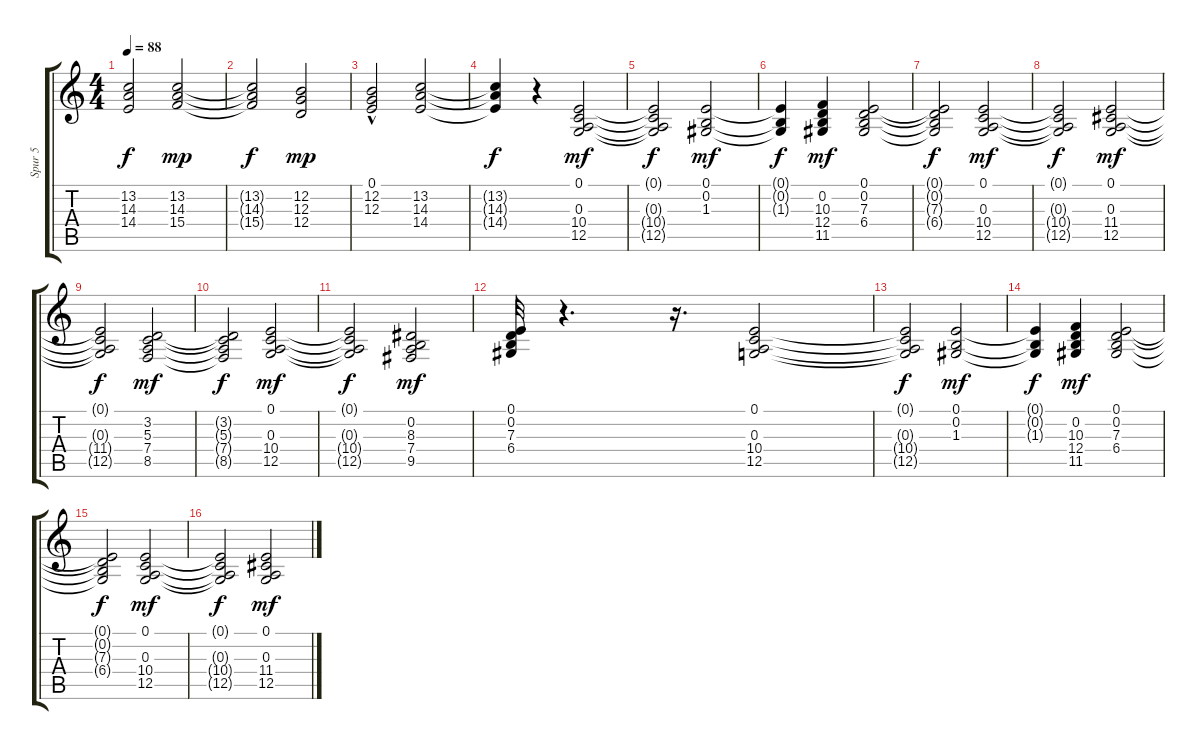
\track ("Spur 5" "Spur 5") {instrument stringensemble1}
\staff {score tabs}
\tuning (E4 B3 G3 D3 A2 E2) {hide}
\ts (4 4)
\tempo 88
\clef g2
\ks c
(13.2{t} 14.3{t} 14.4{t}).2{dy f} (13.2 14.3 15.4).2{dy mp} |
(13.2{t} 14.3{t} 15.4{t}).2{dy f} (12.2 12.3 12.4).2{dy mp} |
(0.1 12.2{hac} 12.3{hac}).2 (13.2 14.3 14.4).2 |
(13.2{t} 14.3{t} 14.4{t}).4{dy f} r.4 (0.1 0.3 10.4 12.5).2{dy mf} |
(0.1{t} 0.3{t} 10.4{t} 12.5{t}).2{dy f} (0.1 0.2 1.3).2{dy mf} |
(0.1{t} 0.2{t} 1.3{t}).4{dy f} (0.2 10.3 12.4 11.5).4{dy mf} (0.1 0.2 7.3 6.4).2 |
(0.1{t} 0.2{t} 7.3{t} 6.4{t}).2{dy f} (0.1 0.3 10.4 12.5).2{dy mf} |
(0.1{t} 0.3{t} 10.4{t} 12.5{t}).2{dy f} (0.1 0.3 11.4 12.5).2{dy mf} |
(0.1{t} 0.3{t} 11.4{t} 12.5{t}).2{dy f} (3.2 5.3 7.4 8.5).2{dy mf} |
(3.2{t} 5.3{t} 7.4{t} 8.5{t}).2{dy f} (0.1 0.3 10.4 12.5).2{dy mf} |
(0.1{t} 0.3{t} 10.4{t} 12.5{t}).2{dy f} (0.2 8.3 7.4 9.5).2{dy mf} |
(0.1 0.2 7.3 6.4).32 r.4{d} r.16{d} (0.1 0.3 10.4 12.5).2 |
(0.1{t} 0.3{t} 10.4{t} 12.5{t}).2{dy f} (0.1 0.2 1.3).2{dy mf} |
(0.1{t} 0.2{t} 1.3{t}).4{dy f} (0.2 10.3 12.4 11.5).4{dy mf} (0.1 0.2 7.3 6.4).2 |
(0.1{t} 0.2{t} 7.3{t} 6.4{t}).2{dy f} (0.1 0.3 10.4 12.5).2{dy mf} |
(0.1{t} 0.3{t} 10.4{t} 12.5{t}).2{dy f} (0.1 0.3 11.4 12.5).2{dy mf}
